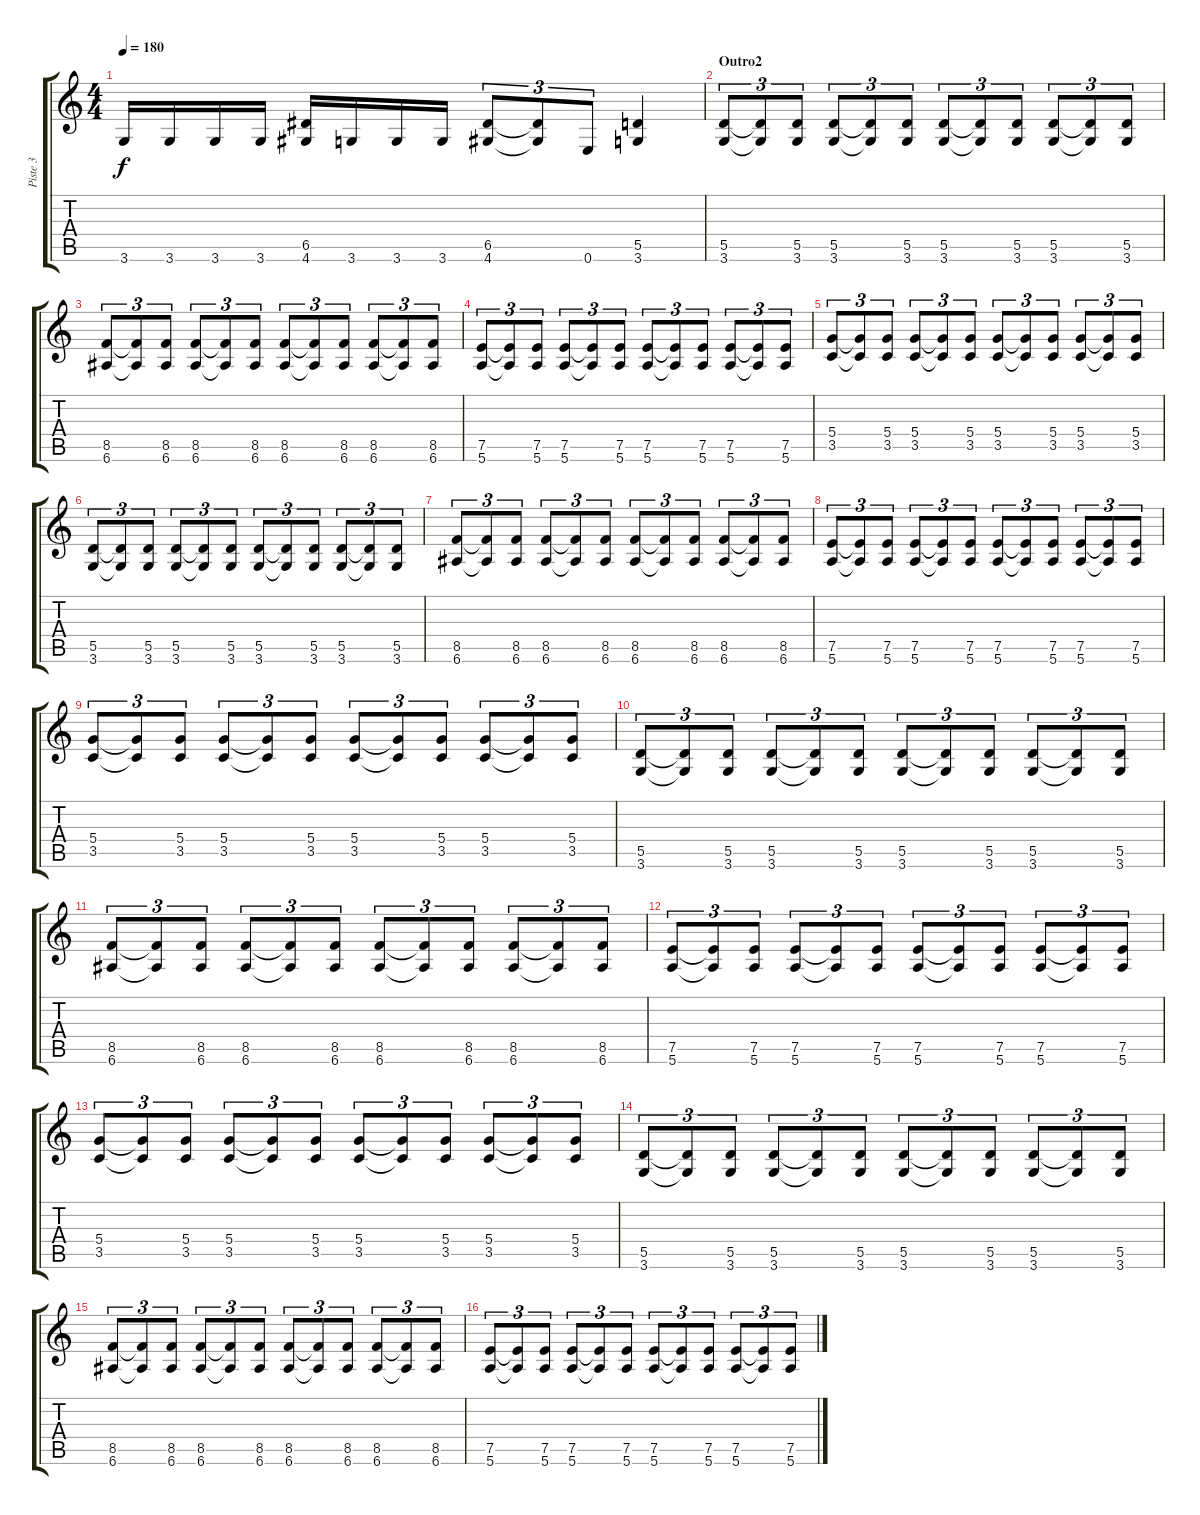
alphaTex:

\track ("Piste 3" "Piste 3") {instrument distortionguitar}
\staff {score tabs}
\tuning (E4 B3 G3 D3 A2 E2) {hide}
\ts (4 4)
\tempo 180
\clef g2
\ks c
3.6.16{dy f} 3.6.16 3.6.16 3.6.16 (6.5 4.6).16 3.6.16 3.6.16 3.6.16 (6.5 4.6).8{tu (3 2)} (6.5{t} 4.6{t}).8{tu (3 2)} 0.6.8{tu (3 2)} (5.5 3.6).4 |
\section ("" "Outro2")
(5.5 3.6).8{tu (3 2)} (5.5{t} 3.6{t}).8{tu (3 2)} (5.5 3.6).8{tu (3 2)} (5.5 3.6).8{tu (3 2)} (5.5{t} 3.6{t}).8{tu (3 2)} (5.5 3.6).8{tu (3 2)} (5.5 3.6).8{tu (3 2)} (5.5{t} 3.6{t}).8{tu (3 2)} (5.5 3.6).8{tu (3 2)} (5.5 3.6).8{tu (3 2)} (5.5{t} 3.6{t}).8{tu (3 2)} (5.5 3.6).8{tu (3 2)} |
(8.5 6.6).8{tu (3 2)} (8.5{t} 6.6{t}).8{tu (3 2)} (8.5 6.6).8{tu (3 2)} (8.5 6.6).8{tu (3 2)} (8.5{t} 6.6{t}).8{tu (3 2)} (8.5 6.6).8{tu (3 2)} (8.5 6.6).8{tu (3 2)} (8.5{t} 6.6{t}).8{tu (3 2)} (8.5 6.6).8{tu (3 2)} (8.5 6.6).8{tu (3 2)} (8.5{t} 6.6{t}).8{tu (3 2)} (8.5 6.6).8{tu (3 2)} |
(7.5 5.6).8{tu (3 2)} (7.5{t} 5.6{t}).8{tu (3 2)} (7.5 5.6).8{tu (3 2)} (7.5 5.6).8{tu (3 2)} (7.5{t} 5.6{t}).8{tu (3 2)} (7.5 5.6).8{tu (3 2)} (7.5 5.6).8{tu (3 2)} (7.5{t} 5.6{t}).8{tu (3 2)} (7.5 5.6).8{tu (3 2)} (7.5 5.6).8{tu (3 2)} (7.5{t} 5.6{t}).8{tu (3 2)} (7.5 5.6).8{tu (3 2)} |
(5.4 3.5).8{tu (3 2)} (5.4{t} 3.5{t}).8{tu (3 2)} (5.4 3.5).8{tu (3 2)} (5.4 3.5).8{tu (3 2)} (5.4{t} 3.5{t}).8{tu (3 2)} (5.4 3.5).8{tu (3 2)} (5.4 3.5).8{tu (3 2)} (5.4{t} 3.5{t}).8{tu (3 2)} (5.4 3.5).8{tu (3 2)} (5.4 3.5).8{tu (3 2)} (5.4{t} 3.5{t}).8{tu (3 2)} (5.4 3.5).8{tu (3 2)} |
(5.5 3.6).8{tu (3 2)} (5.5{t} 3.6{t}).8{tu (3 2)} (5.5 3.6).8{tu (3 2)} (5.5 3.6).8{tu (3 2)} (5.5{t} 3.6{t}).8{tu (3 2)} (5.5 3.6).8{tu (3 2)} (5.5 3.6).8{tu (3 2)} (5.5{t} 3.6{t}).8{tu (3 2)} (5.5 3.6).8{tu (3 2)} (5.5 3.6).8{tu (3 2)} (5.5{t} 3.6{t}).8{tu (3 2)} (5.5 3.6).8{tu (3 2)} |
(8.5 6.6).8{tu (3 2)} (8.5{t} 6.6{t}).8{tu (3 2)} (8.5 6.6).8{tu (3 2)} (8.5 6.6).8{tu (3 2)} (8.5{t} 6.6{t}).8{tu (3 2)} (8.5 6.6).8{tu (3 2)} (8.5 6.6).8{tu (3 2)} (8.5{t} 6.6{t}).8{tu (3 2)} (8.5 6.6).8{tu (3 2)} (8.5 6.6).8{tu (3 2)} (8.5{t} 6.6{t}).8{tu (3 2)} (8.5 6.6).8{tu (3 2)} |
(7.5 5.6).8{tu (3 2)} (7.5{t} 5.6{t}).8{tu (3 2)} (7.5 5.6).8{tu (3 2)} (7.5 5.6).8{tu (3 2)} (7.5{t} 5.6{t}).8{tu (3 2)} (7.5 5.6).8{tu (3 2)} (7.5 5.6).8{tu (3 2)} (7.5{t} 5.6{t}).8{tu (3 2)} (7.5 5.6).8{tu (3 2)} (7.5 5.6).8{tu (3 2)} (7.5{t} 5.6{t}).8{tu (3 2)} (7.5 5.6).8{tu (3 2)} |
(5.4 3.5).8{tu (3 2)} (5.4{t} 3.5{t}).8{tu (3 2)} (5.4 3.5).8{tu (3 2)} (5.4 3.5).8{tu (3 2)} (5.4{t} 3.5{t}).8{tu (3 2)} (5.4 3.5).8{tu (3 2)} (5.4 3.5).8{tu (3 2)} (5.4{t} 3.5{t}).8{tu (3 2)} (5.4 3.5).8{tu (3 2)} (5.4 3.5).8{tu (3 2)} (5.4{t} 3.5{t}).8{tu (3 2)} (5.4 3.5).8{tu (3 2)} |
(5.5 3.6).8{tu (3 2)} (5.5{t} 3.6{t}).8{tu (3 2)} (5.5 3.6).8{tu (3 2)} (5.5 3.6).8{tu (3 2)} (5.5{t} 3.6{t}).8{tu (3 2)} (5.5 3.6).8{tu (3 2)} (5.5 3.6).8{tu (3 2)} (5.5{t} 3.6{t}).8{tu (3 2)} (5.5 3.6).8{tu (3 2)} (5.5 3.6).8{tu (3 2)} (5.5{t} 3.6{t}).8{tu (3 2)} (5.5 3.6).8{tu (3 2)} |
(8.5 6.6).8{tu (3 2)} (8.5{t} 6.6{t}).8{tu (3 2)} (8.5 6.6).8{tu (3 2)} (8.5 6.6).8{tu (3 2)} (8.5{t} 6.6{t}).8{tu (3 2)} (8.5 6.6).8{tu (3 2)} (8.5 6.6).8{tu (3 2)} (8.5{t} 6.6{t}).8{tu (3 2)} (8.5 6.6).8{tu (3 2)} (8.5 6.6).8{tu (3 2)} (8.5{t} 6.6{t}).8{tu (3 2)} (8.5 6.6).8{tu (3 2)} |
(7.5 5.6).8{tu (3 2)} (7.5{t} 5.6{t}).8{tu (3 2)} (7.5 5.6).8{tu (3 2)} (7.5 5.6).8{tu (3 2)} (7.5{t} 5.6{t}).8{tu (3 2)} (7.5 5.6).8{tu (3 2)} (7.5 5.6).8{tu (3 2)} (7.5{t} 5.6{t}).8{tu (3 2)} (7.5 5.6).8{tu (3 2)} (7.5 5.6).8{tu (3 2)} (7.5{t} 5.6{t}).8{tu (3 2)} (7.5 5.6).8{tu (3 2)} |
(5.4 3.5).8{tu (3 2)} (5.4{t} 3.5{t}).8{tu (3 2)} (5.4 3.5).8{tu (3 2)} (5.4 3.5).8{tu (3 2)} (5.4{t} 3.5{t}).8{tu (3 2)} (5.4 3.5).8{tu (3 2)} (5.4 3.5).8{tu (3 2)} (5.4{t} 3.5{t}).8{tu (3 2)} (5.4 3.5).8{tu (3 2)} (5.4 3.5).8{tu (3 2)} (5.4{t} 3.5{t}).8{tu (3 2)} (5.4 3.5).8{tu (3 2)} |
(5.5 3.6).8{tu (3 2)} (5.5{t} 3.6{t}).8{tu (3 2)} (5.5 3.6).8{tu (3 2)} (5.5 3.6).8{tu (3 2)} (5.5{t} 3.6{t}).8{tu (3 2)} (5.5 3.6).8{tu (3 2)} (5.5 3.6).8{tu (3 2)} (5.5{t} 3.6{t}).8{tu (3 2)} (5.5 3.6).8{tu (3 2)} (5.5 3.6).8{tu (3 2)} (5.5{t} 3.6{t}).8{tu (3 2)} (5.5 3.6).8{tu (3 2)} |
(8.5 6.6).8{tu (3 2)} (8.5{t} 6.6{t}).8{tu (3 2)} (8.5 6.6).8{tu (3 2)} (8.5 6.6).8{tu (3 2)} (8.5{t} 6.6{t}).8{tu (3 2)} (8.5 6.6).8{tu (3 2)} (8.5 6.6).8{tu (3 2)} (8.5{t} 6.6{t}).8{tu (3 2)} (8.5 6.6).8{tu (3 2)} (8.5 6.6).8{tu (3 2)} (8.5{t} 6.6{t}).8{tu (3 2)} (8.5 6.6).8{tu (3 2)} |
(7.5 5.6).8{tu (3 2)} (7.5{t} 5.6{t}).8{tu (3 2)} (7.5 5.6).8{tu (3 2)} (7.5 5.6).8{tu (3 2)} (7.5{t} 5.6{t}).8{tu (3 2)} (7.5 5.6).8{tu (3 2)} (7.5 5.6).8{tu (3 2)} (7.5{t} 5.6{t}).8{tu (3 2)} (7.5 5.6).8{tu (3 2)} (7.5 5.6).8{tu (3 2)} (7.5{t} 5.6{t}).8{tu (3 2)} (7.5 5.6).8{tu (3 2)}
